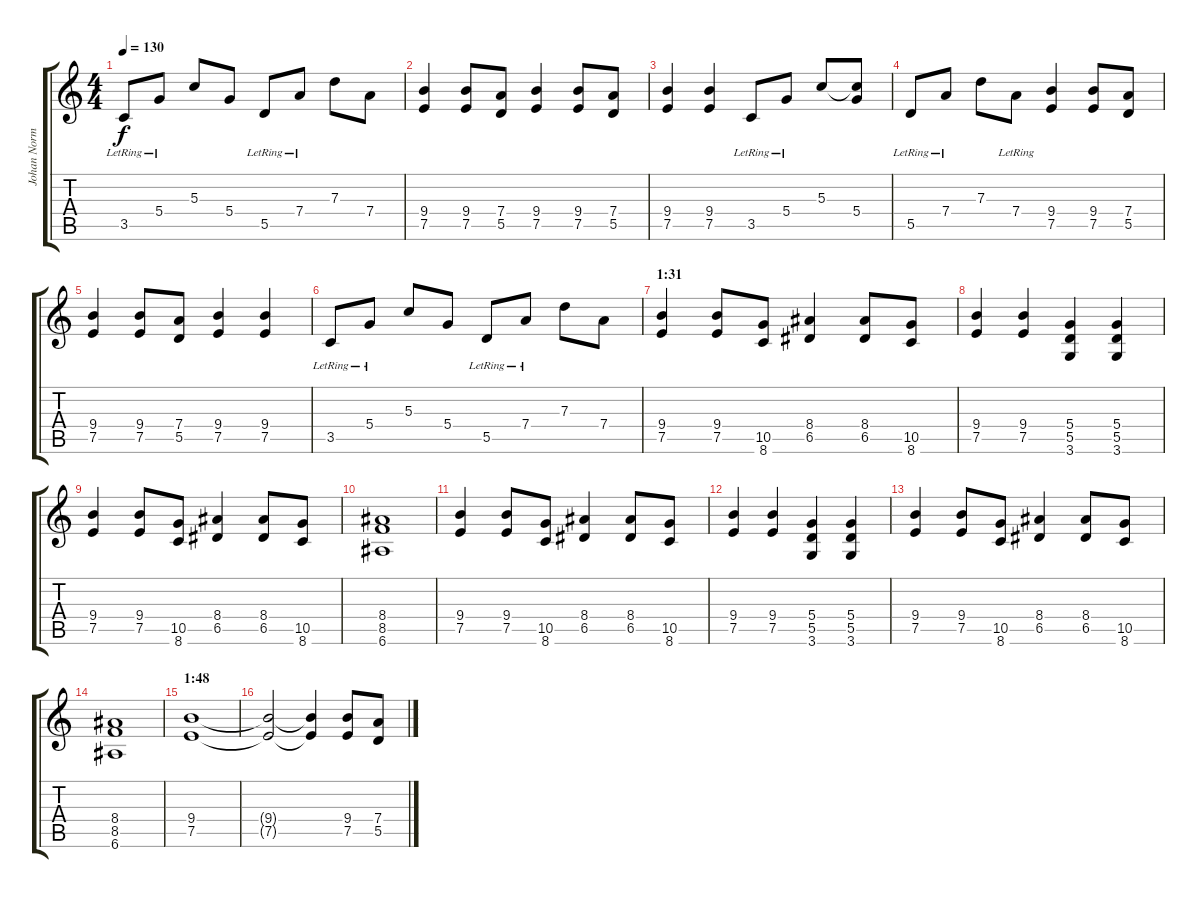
\track ("Johan Norman" "Johan Norm") {instrument overdrivenguitar}
\staff {score tabs}
\tuning (E4 B3 G3 D3 A2 E2) {hide}
\ts (4 4)
\tempo 130
\clef g2
\ks c
3.5{lr}.8{dy f} 5.4{lr}.8 5.3.8 5.4.8 5.5{lr}.8 7.4{lr}.8 7.3.8 7.4.8 |
(9.4 7.5).4 (9.4 7.5).8 (7.4 5.5).8 (9.4 7.5).4 (9.4 7.5).8 (7.4 5.5).8 |
(9.4 7.5).4 (9.4 7.5).4 3.5{lr}.8 5.4{lr}.8 5.3.8 (5.3{t} 5.4).8 |
5.5{lr}.8 7.4{lr}.8 7.3.8 7.4{lr}.8 (9.4 7.5).4 (9.4 7.5).8 (7.4 5.5).8 |
(9.4 7.5).4 (9.4 7.5).8 (7.4 5.5).8 (9.4 7.5).4 (9.4 7.5).4 |
3.5{lr}.8 5.4{lr}.8 5.3.8 5.4.8 5.5{lr}.8 7.4{lr}.8 7.3.8 7.4.8 |
\section ("" "1:31")
(9.4 7.5).4 (9.4 7.5).8 (10.5 8.6).8 (8.4 6.5).4 (8.4 6.5).8 (10.5 8.6).8 |
(9.4 7.5).4 (9.4 7.5).4 (5.4 5.5 3.6).4 (5.4 5.5 3.6).4 |
(9.4 7.5).4 (9.4 7.5).8 (10.5 8.6).8 (8.4 6.5).4 (8.4 6.5).8 (10.5 8.6).8 |
(8.4 8.5 6.6).1 |
(9.4 7.5).4 (9.4 7.5).8 (10.5 8.6).8 (8.4 6.5).4 (8.4 6.5).8 (10.5 8.6).8 |
(9.4 7.5).4 (9.4 7.5).4 (5.4 5.5 3.6).4 (5.4 5.5 3.6).4 |
(9.4 7.5).4 (9.4 7.5).8 (10.5 8.6).8 (8.4 6.5).4 (8.4 6.5).8 (10.5 8.6).8 |
(8.4 8.5 6.6).1 |
\section ("" "1:48")
(9.4 7.5).1 |
(9.4{t} 7.5{t}).2 (9.4{t} 7.5{t}).4 (9.4 7.5).8 (7.4 5.5).8
